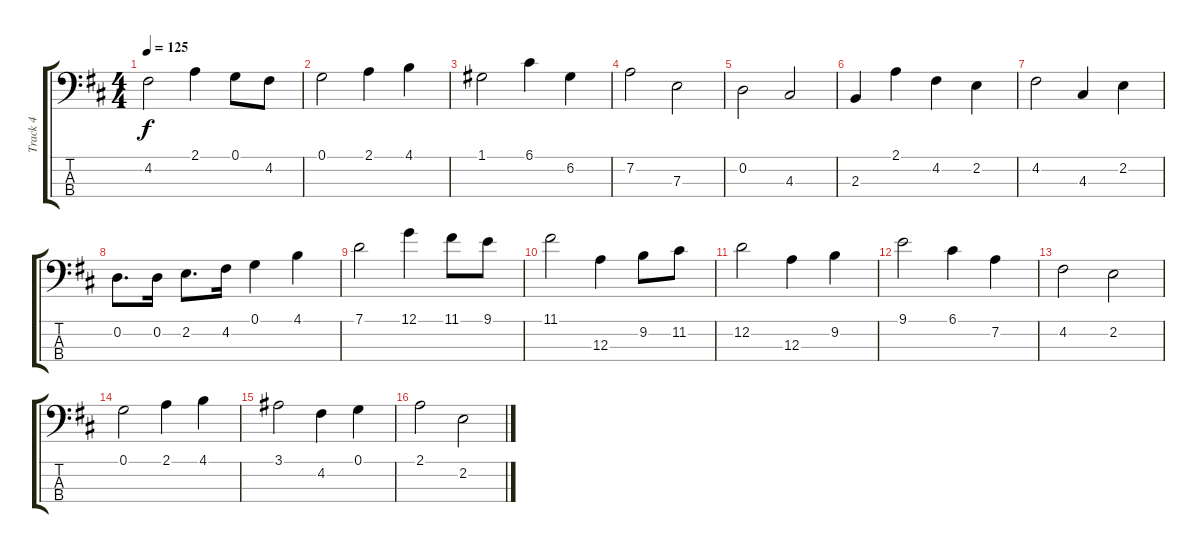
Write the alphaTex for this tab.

\track ("Track 4" "Track 4") {instrument electricbassfinger}
\staff {score tabs}
\tuning (G2 D2 A1 E1) {hide}
\ts (4 4)
\tempo 125
\clef f4
\ks d
4.2.2{dy f} 2.1.4 0.1.8 4.2.8 |
0.1.2 2.1.4 4.1.4 |
1.1.2 6.1.4 6.2.4 |
7.2.2 7.3.2 |
0.2.2 4.3.2 |
2.3.4 2.1.4 4.2.4 2.2.4 |
4.2.2 4.3.4 2.2.4 |
0.2.8{d} 0.2.16 2.2.8{d} 4.2.16 0.1.4 4.1.4 |
7.1.2 12.1.4 11.1.8 9.1.8 |
11.1.2 12.3.4 9.2.8 11.2.8 |
12.2.2 12.3.4 9.2.4 |
9.1.2 6.1.4 7.2.4 |
4.2.2 2.2.2 |
0.1.2 2.1.4 4.1.4 |
3.1.2 4.2.4 0.1.4 |
2.1.2 2.2.2
